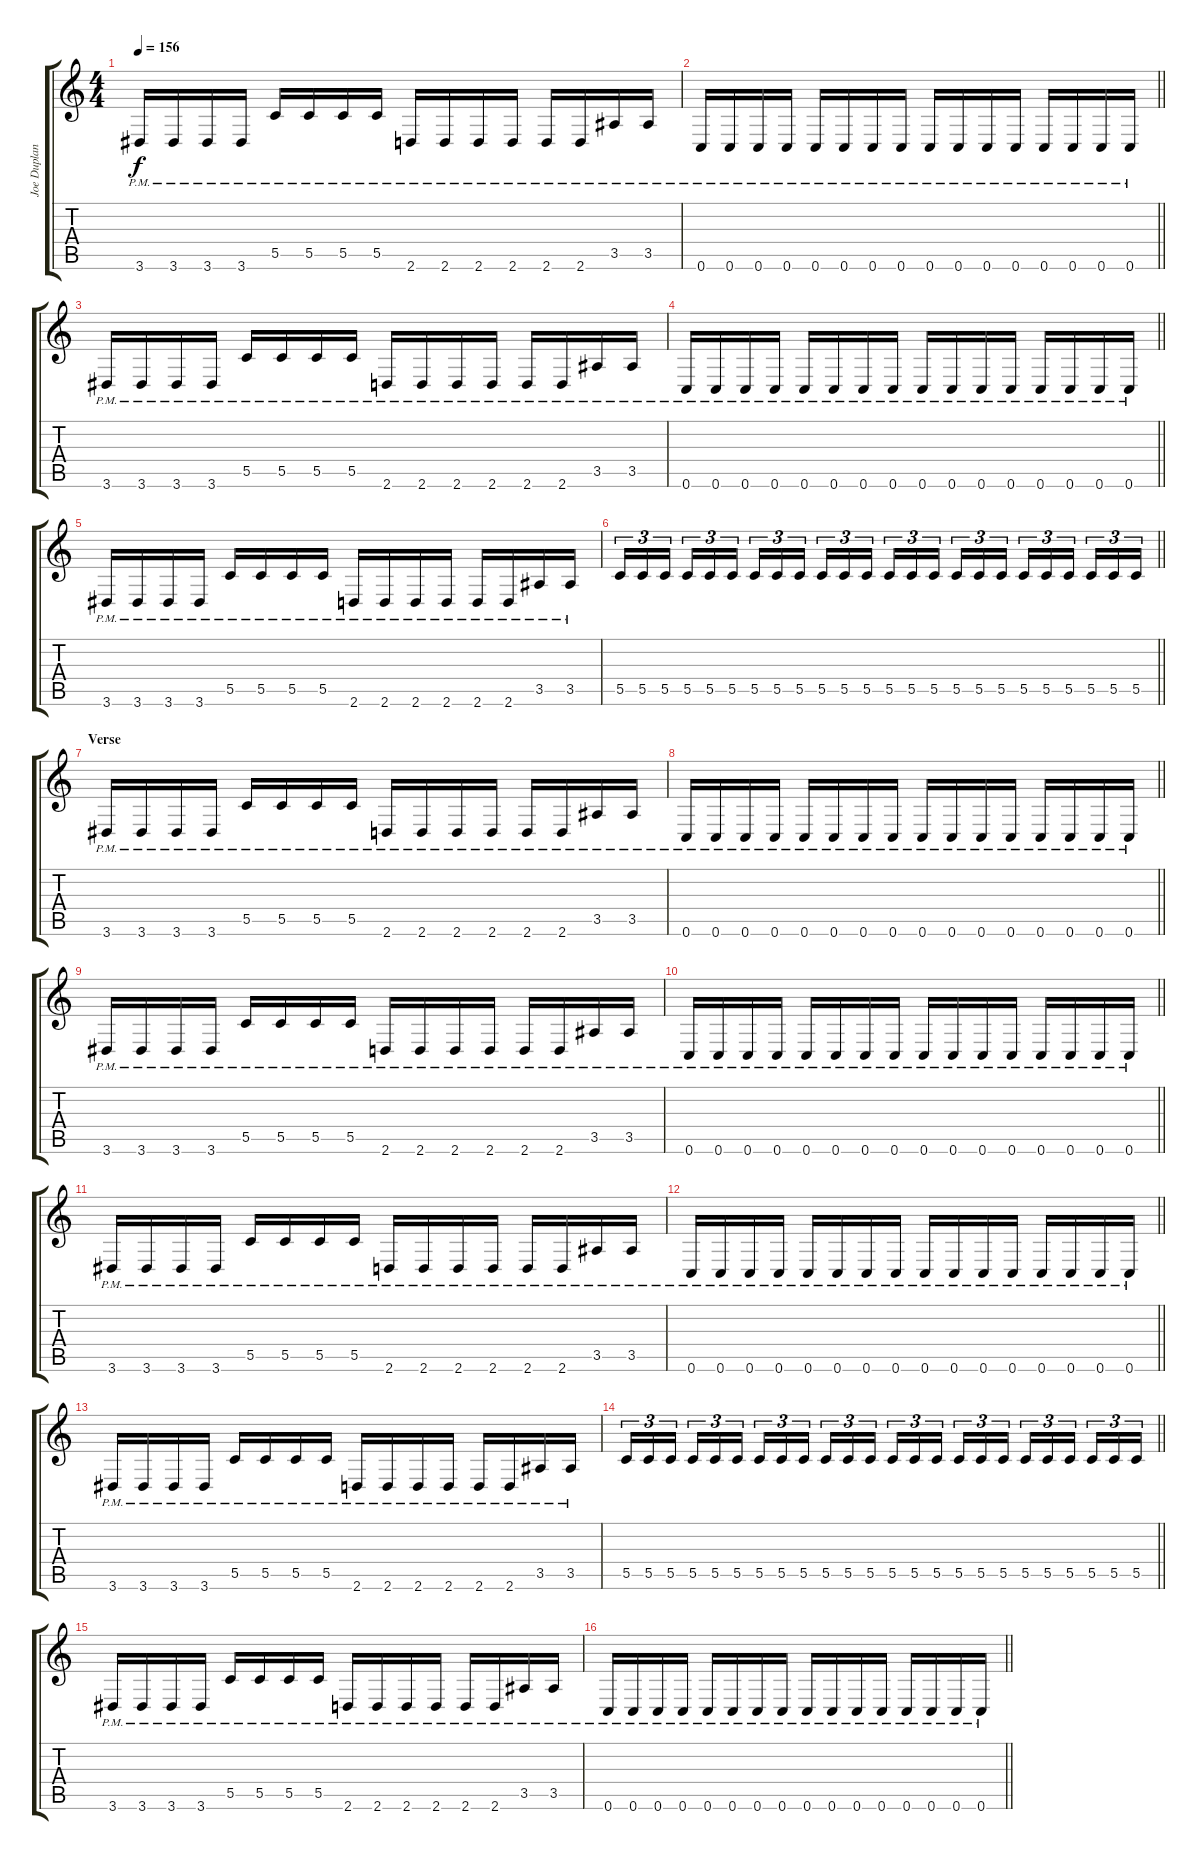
\track ("Joe Duplantier" "Joe Duplan") {instrument distortionguitar}
\staff {score tabs}
\tuning (D4 A3 F3 C3 G2 C2) {hide}
\ts (4 4)
\tempo 156
\clef g2
\ks c
3.6{pm}.16{dy f} 3.6{pm}.16 3.6{pm}.16 3.6{pm}.16 5.5{pm}.16 5.5{pm}.16 5.5{pm}.16 5.5{pm}.16 2.6{pm}.16 2.6{pm}.16 2.6{pm}.16 2.6{pm}.16 2.6{pm}.16 2.6{pm}.16 3.5{pm}.16 3.5{pm}.16 |
\barLineRight lightlight
0.6{pm}.16 0.6{pm}.16 0.6{pm}.16 0.6{pm}.16 0.6{pm}.16 0.6{pm}.16 0.6{pm}.16 0.6{pm}.16 0.6{pm}.16 0.6{pm}.16 0.6{pm}.16 0.6{pm}.16 0.6{pm}.16 0.6{pm}.16 0.6{pm}.16 0.6{pm}.16 |
3.6{pm}.16 3.6{pm}.16 3.6{pm}.16 3.6{pm}.16 5.5{pm}.16 5.5{pm}.16 5.5{pm}.16 5.5{pm}.16 2.6{pm}.16 2.6{pm}.16 2.6{pm}.16 2.6{pm}.16 2.6{pm}.16 2.6{pm}.16 3.5{pm}.16 3.5{pm}.16 |
\barLineRight lightlight
0.6{pm}.16 0.6{pm}.16 0.6{pm}.16 0.6{pm}.16 0.6{pm}.16 0.6{pm}.16 0.6{pm}.16 0.6{pm}.16 0.6{pm}.16 0.6{pm}.16 0.6{pm}.16 0.6{pm}.16 0.6{pm}.16 0.6{pm}.16 0.6{pm}.16 0.6{pm}.16 |
3.6{pm}.16 3.6{pm}.16 3.6{pm}.16 3.6{pm}.16 5.5{pm}.16 5.5{pm}.16 5.5{pm}.16 5.5{pm}.16 2.6{pm}.16 2.6{pm}.16 2.6{pm}.16 2.6{pm}.16 2.6{pm}.16 2.6{pm}.16 3.5{pm}.16 3.5{pm}.16 |
\barLineRight lightlight
5.5.16{tu (3 2)} 5.5.16{tu (3 2)} 5.5.16{tu (3 2) beam splitsecondary} 5.5.16{tu (3 2)} 5.5.16{tu (3 2)} 5.5.16{tu (3 2)} 5.5.16{tu (3 2)} 5.5.16{tu (3 2)} 5.5.16{tu (3 2) beam splitsecondary} 5.5.16{tu (3 2)} 5.5.16{tu (3 2)} 5.5.16{tu (3 2)} 5.5.16{tu (3 2)} 5.5.16{tu (3 2)} 5.5.16{tu (3 2) beam splitsecondary} 5.5.16{tu (3 2)} 5.5.16{tu (3 2)} 5.5.16{tu (3 2)} 5.5.16{tu (3 2)} 5.5.16{tu (3 2)} 5.5.16{tu (3 2) beam splitsecondary} 5.5.16{tu (3 2)} 5.5.16{tu (3 2)} 5.5.16{tu (3 2)} |
\section ("" "Verse")
3.6{pm}.16 3.6{pm}.16 3.6{pm}.16 3.6{pm}.16 5.5{pm}.16 5.5{pm}.16 5.5{pm}.16 5.5{pm}.16 2.6{pm}.16 2.6{pm}.16 2.6{pm}.16 2.6{pm}.16 2.6{pm}.16 2.6{pm}.16 3.5{pm}.16 3.5{pm}.16 |
\barLineRight lightlight
0.6{pm}.16 0.6{pm}.16 0.6{pm}.16 0.6{pm}.16 0.6{pm}.16 0.6{pm}.16 0.6{pm}.16 0.6{pm}.16 0.6{pm}.16 0.6{pm}.16 0.6{pm}.16 0.6{pm}.16 0.6{pm}.16 0.6{pm}.16 0.6{pm}.16 0.6{pm}.16 |
3.6{pm}.16 3.6{pm}.16 3.6{pm}.16 3.6{pm}.16 5.5{pm}.16 5.5{pm}.16 5.5{pm}.16 5.5{pm}.16 2.6{pm}.16 2.6{pm}.16 2.6{pm}.16 2.6{pm}.16 2.6{pm}.16 2.6{pm}.16 3.5{pm}.16 3.5{pm}.16 |
\barLineRight lightlight
0.6{pm}.16 0.6{pm}.16 0.6{pm}.16 0.6{pm}.16 0.6{pm}.16 0.6{pm}.16 0.6{pm}.16 0.6{pm}.16 0.6{pm}.16 0.6{pm}.16 0.6{pm}.16 0.6{pm}.16 0.6{pm}.16 0.6{pm}.16 0.6{pm}.16 0.6{pm}.16 |
3.6{pm}.16 3.6{pm}.16 3.6{pm}.16 3.6{pm}.16 5.5{pm}.16 5.5{pm}.16 5.5{pm}.16 5.5{pm}.16 2.6{pm}.16 2.6{pm}.16 2.6{pm}.16 2.6{pm}.16 2.6{pm}.16 2.6{pm}.16 3.5{pm}.16 3.5{pm}.16 |
\barLineRight lightlight
0.6{pm}.16 0.6{pm}.16 0.6{pm}.16 0.6{pm}.16 0.6{pm}.16 0.6{pm}.16 0.6{pm}.16 0.6{pm}.16 0.6{pm}.16 0.6{pm}.16 0.6{pm}.16 0.6{pm}.16 0.6{pm}.16 0.6{pm}.16 0.6{pm}.16 0.6{pm}.16 |
3.6{pm}.16 3.6{pm}.16 3.6{pm}.16 3.6{pm}.16 5.5{pm}.16 5.5{pm}.16 5.5{pm}.16 5.5{pm}.16 2.6{pm}.16 2.6{pm}.16 2.6{pm}.16 2.6{pm}.16 2.6{pm}.16 2.6{pm}.16 3.5{pm}.16 3.5{pm}.16 |
\barLineRight lightlight
5.5.16{tu (3 2)} 5.5.16{tu (3 2)} 5.5.16{tu (3 2) beam splitsecondary} 5.5.16{tu (3 2)} 5.5.16{tu (3 2)} 5.5.16{tu (3 2)} 5.5.16{tu (3 2)} 5.5.16{tu (3 2)} 5.5.16{tu (3 2) beam splitsecondary} 5.5.16{tu (3 2)} 5.5.16{tu (3 2)} 5.5.16{tu (3 2)} 5.5.16{tu (3 2)} 5.5.16{tu (3 2)} 5.5.16{tu (3 2) beam splitsecondary} 5.5.16{tu (3 2)} 5.5.16{tu (3 2)} 5.5.16{tu (3 2)} 5.5.16{tu (3 2)} 5.5.16{tu (3 2)} 5.5.16{tu (3 2) beam splitsecondary} 5.5.16{tu (3 2)} 5.5.16{tu (3 2)} 5.5.16{tu (3 2)} |
\section ("" "")
3.6{pm}.16 3.6{pm}.16 3.6{pm}.16 3.6{pm}.16 5.5{pm}.16 5.5{pm}.16 5.5{pm}.16 5.5{pm}.16 2.6{pm}.16 2.6{pm}.16 2.6{pm}.16 2.6{pm}.16 2.6{pm}.16 2.6{pm}.16 3.5{pm}.16 3.5{pm}.16 |
\barLineRight lightlight
0.6{pm}.16 0.6{pm}.16 0.6{pm}.16 0.6{pm}.16 0.6{pm}.16 0.6{pm}.16 0.6{pm}.16 0.6{pm}.16 0.6{pm}.16 0.6{pm}.16 0.6{pm}.16 0.6{pm}.16 0.6{pm}.16 0.6{pm}.16 0.6{pm}.16 0.6{pm}.16
